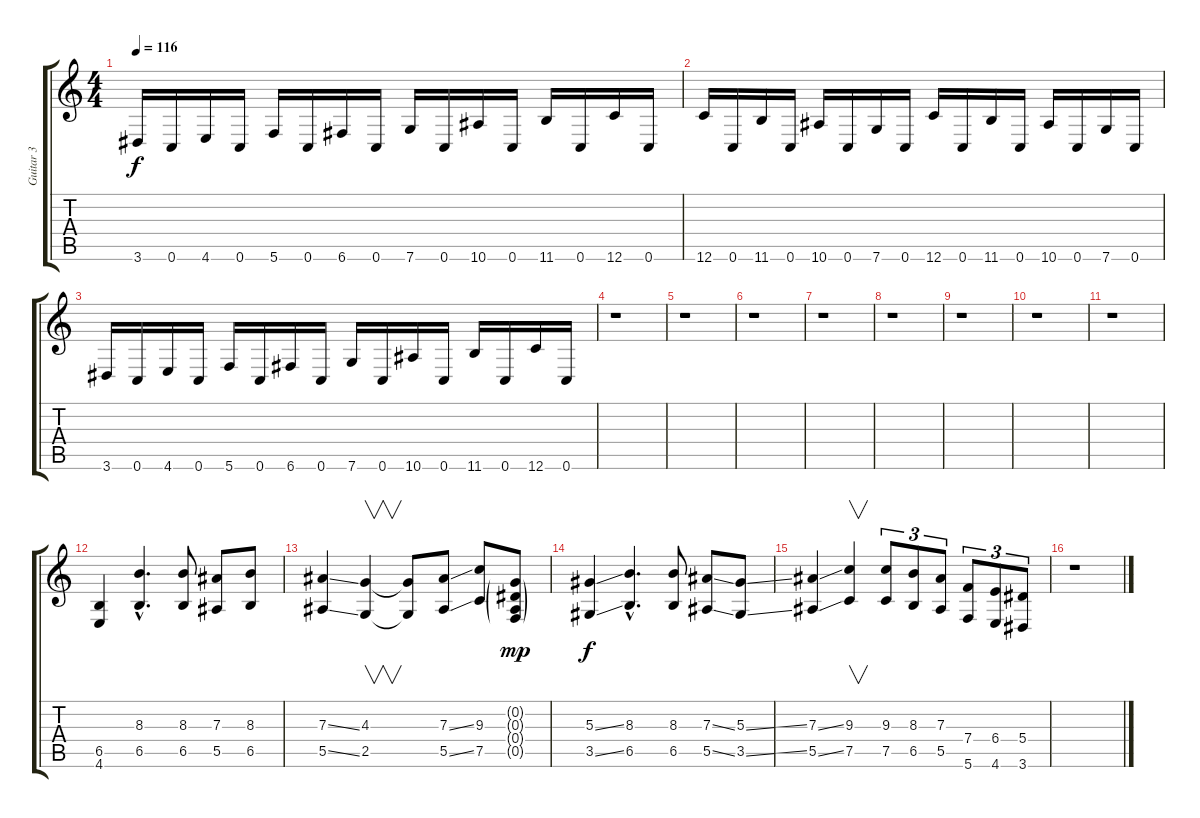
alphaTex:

\track ("Guitar 3" "Guitar 3") {instrument distortionguitar}
\staff {score tabs}
\tuning (C4 G3 Eb3 Bb2 F2 C2) {hide}
\ts (4 4)
\tempo 116
\clef g2
\ks c
3.6.16{dy f} 0.6.16 4.6.16 0.6.16 5.6.16 0.6.16 6.6.16 0.6.16 7.6.16 0.6.16 10.6.16 0.6.16 11.6.16 0.6.16 12.6.16 0.6.16 |
12.6.16 0.6.16 11.6.16 0.6.16 10.6.16 0.6.16 7.6.16 0.6.16 12.6.16 0.6.16 11.6.16 0.6.16 10.6.16 0.6.16 7.6.16 0.6.16 |
3.6.16 0.6.16 4.6.16 0.6.16 5.6.16 0.6.16 6.6.16 0.6.16 7.6.16 0.6.16 10.6.16 0.6.16 11.6.16 0.6.16 12.6.16 0.6.16 |
r.1 |
r.1 |
r.1 |
r.1 |
r.1 |
r.1 |
r.1 |
r.1 |
(6.5 4.6).4 (8.3{hac} 6.5{hac}).4{d} (8.3 6.5).8 (7.3 5.5).8 (8.3 6.5).8 |
(7.3{ss} 5.5{ss}).4 (4.3 2.5).4{v} (4.3{t} 2.5{t}).8 (7.3{ss} 5.5{ss}).8 (9.3 7.5).8 (0.2{g} 0.3{g} 0.4{g} 0.5{g}).8{dy mp} |
(5.3{ss} 3.5{ss}).4{dy f} (8.3{hac} 6.5{hac}).4{d} (8.3 6.5).8 (7.3{ss} 5.5{ss}).8 (5.3{ss} 3.5{ss}).8 |
(7.3{ss} 5.5{ss}).4 (9.3 7.5).4{v} (9.3 7.5).8{tu (3 2)} (8.3 6.5).8{tu (3 2)} (7.3 5.5).8{tu (3 2)} (7.4 5.6).8{tu (3 2)} (6.4 4.6).8{tu (3 2)} (5.4 3.6).8{tu (3 2)} |
r.1
